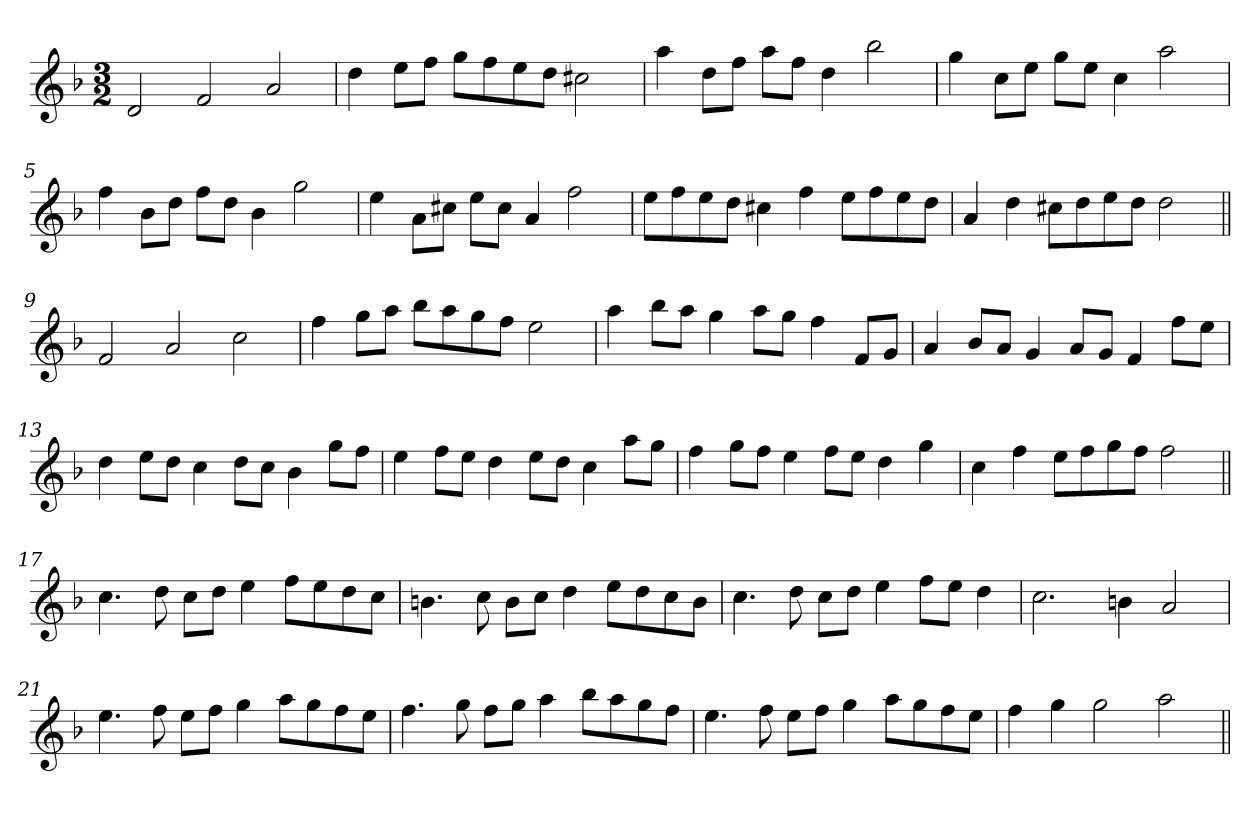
**kern
*part1
*staff1
*clefG2
*k[b-]
*d:
*M3/2
=1
2d/
2f/
2a/
=2
4dd\
8ee\L
8ff\J
8gg\L
8ff\
8ee\
8dd\J
2cc#X\
=3
4aa\
8dd\L
8ff\J
8aa\L
8ff\J
4dd\
2bb-\
=4
4gg\
8cc\L
8ee\J
8gg\L
8ee\J
4cc\
2aa\
=5
4ff\
8b-\L
8dd\J
8ff\L
8dd\J
4b-\
2gg\
=6
4ee\
8a\L
8cc#X\J
8ee\L
8cc#\J
4a/
2ff\
!!LO:LB:g=z
=7
8ee\L
8ff\
8ee\
8dd\J
4cc#X\
4ff\
8ee\L
8ff\
8ee\
8dd\J
=8
4a/
4dd\
8cc#X\L
8dd\
8ee\
8dd\J
2dd\
=9||
2f/
2a/
2cc\
=10
4ff\
8gg\L
8aa\J
8bb-\L
8aa\
8gg\
8ff\J
2ee\
=11
4aa\
8bb-\L
8aa\J
4gg\
8aa\L
8gg\J
4ff\
8f/L
8g/J
!!LO:LB:g=z
=12
4a/
8b-/L
8a/J
4g/
8a/L
8g/J
4f/
8ff\L
8ee\J
=13
4dd\
8ee\L
8dd\J
4cc\
8dd\L
8cc\J
4b-\
8gg\L
8ff\J
=14
4ee\
8ff\L
8ee\J
4dd\
8ee\L
8dd\J
4cc\
8aa\L
8gg\J
=15
4ff\
8gg\L
8ff\J
4ee\
8ff\L
8ee\J
4dd\
4gg\
=16
4cc\
4ff\
8ee\L
8ff\
8gg\
8ff\J
2ff\
!!LO:LB:g=z
=17||
4.cc\
8dd\
8cc\L
8dd\J
4ee\
8ff\L
8ee\
8dd\
8cc\J
=18
4.bn\
8cc\
8b\L
8cc\J
4dd\
8ee\L
8dd\
8cc\
8b\J
=19
4.cc\
8dd\
8cc\L
8dd\J
4ee\
8ff\L
8ee\J
4dd\
=20
2.cc\
4bn\
2a/
=21
4.ee\
8ff\
8ee\L
8ff\J
4gg\
8aa\L
8gg\
8ff\
8ee\J
!!LO:LB:g=z
=22
4.ff\
8gg\
8ff\L
8gg\J
4aa\
8bb-\L
8aa\
8gg\
8ff\J
=23
4.ee\
8ff\
8ee\L
8ff\J
4gg\
8aa\L
8gg\
8ff\
8ee\J
=24
4ff\
4gg\
2gg\
2aa\
=||
*-
